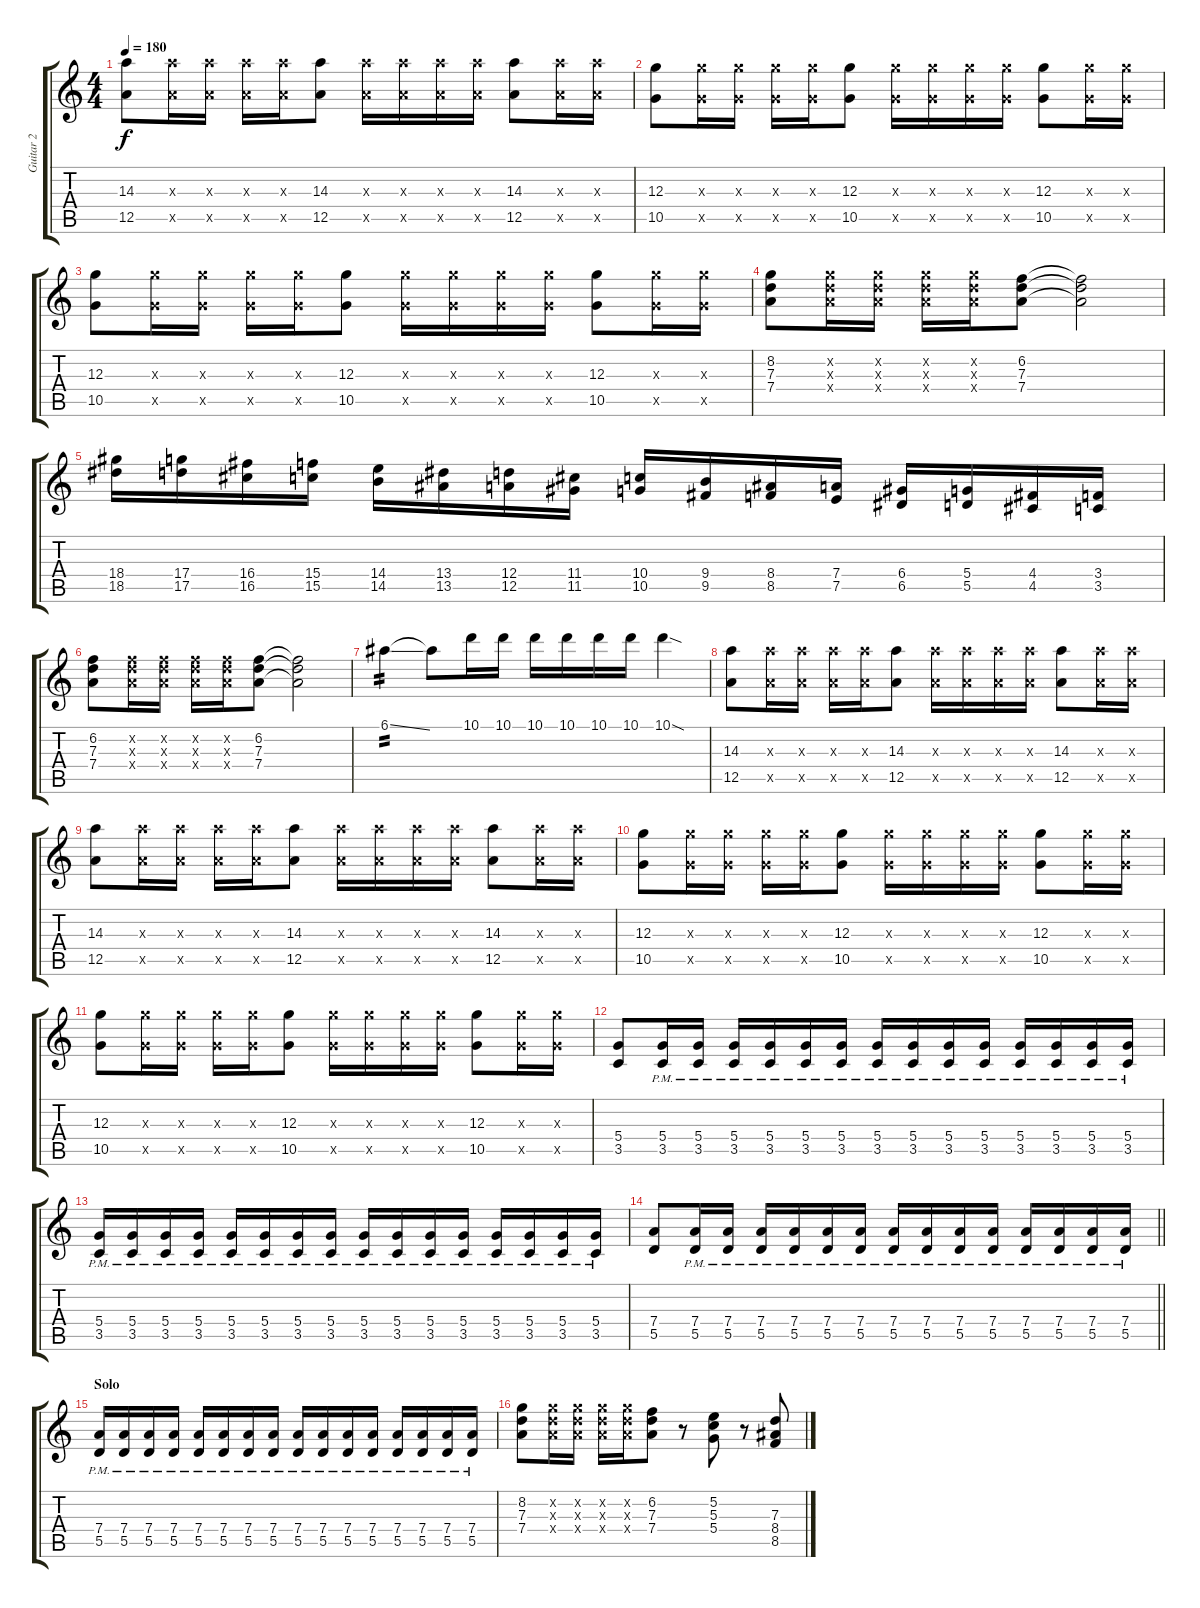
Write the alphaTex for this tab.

\track ("Guitar 2" "Guitar 2") {instrument overdrivenguitar}
\staff {score tabs}
\tuning (E4 B3 G3 D3 A2 E2) {hide}
\ts (4 4)
\tempo 180
\clef g2
\ks c
(14.3 12.5).8{dy f} (14.3{x} 12.5{x}).16 (14.3{x} 12.5{x}).16 (14.3{x} 12.5{x}).16 (14.3{x} 12.5{x}).16 (14.3 12.5).8 (14.3{x} 12.5{x}).16 (14.3{x} 12.5{x}).16 (14.3{x} 12.5{x}).16 (14.3{x} 12.5{x}).16 (14.3 12.5).8 (14.3{x} 12.5{x}).16 (14.3{x} 12.5{x}).16 |
(12.3 10.5).8 (12.3{x} 10.5{x}).16 (12.3{x} 10.5{x}).16 (12.3{x} 10.5{x}).16 (12.3{x} 10.5{x}).16 (12.3 10.5).8 (12.3{x} 10.5{x}).16 (12.3{x} 10.5{x}).16 (12.3{x} 10.5{x}).16 (12.3{x} 10.5{x}).16 (12.3 10.5).8 (12.3{x} 10.5{x}).16 (12.3{x} 10.5{x}).16 |
(12.3 10.5).8 (12.3{x} 10.5{x}).16 (12.3{x} 10.5{x}).16 (12.3{x} 10.5{x}).16 (12.3{x} 10.5{x}).16 (12.3 10.5).8 (12.3{x} 10.5{x}).16 (12.3{x} 10.5{x}).16 (12.3{x} 10.5{x}).16 (12.3{x} 10.5{x}).16 (12.3 10.5).8 (12.3{x} 10.5{x}).16 (12.3{x} 10.5{x}).16 |
(8.2 7.3 7.4).8 (8.2{x} 7.3{x} 7.4{x}).16 (8.2{x} 7.3{x} 7.4{x}).16 (8.2{x} 7.3{x} 7.4{x}).16 (8.2{x} 7.3{x} 7.4{x}).16 (6.2 7.3 7.4).8 (6.2{t} 7.3{t} 7.4{t}).2 |
(18.4 18.5).16 (17.4 17.5).16 (16.4 16.5).16 (15.4 15.5).16 (14.4 14.5).16 (13.4 13.5).16 (12.4 12.5).16 (11.4 11.5).16 (10.4 10.5).16 (9.4 9.5).16 (8.4 8.5).16 (7.4 7.5).16 (6.4 6.5).16 (5.4 5.5).16 (4.4 4.5).16 (3.4 3.5).16 |
(6.2 7.3 7.4).8 (6.2{x} 7.3{x} 7.4{x}).16 (6.2{x} 7.3{x} 7.4{x}).16 (6.2{x} 7.3{x} 7.4{x}).16 (6.2{x} 7.3{x} 7.4{x}).16 (6.2 7.3 7.4).8 (6.2{t} 7.3{t} 7.4{t}).2 |
6.1{ss}.4{tp 2} 6.1{t}.8 10.1.16 10.1.16 10.1.16 10.1.16 10.1.16 10.1.16 10.1{sod}.4 |
(14.3 12.5).8 (14.3{x} 12.5{x}).16 (14.3{x} 12.5{x}).16 (14.3{x} 12.5{x}).16 (14.3{x} 12.5{x}).16 (14.3 12.5).8 (14.3{x} 12.5{x}).16 (14.3{x} 12.5{x}).16 (14.3{x} 12.5{x}).16 (14.3{x} 12.5{x}).16 (14.3 12.5).8 (14.3{x} 12.5{x}).16 (14.3{x} 12.5{x}).16 |
(14.3 12.5).8 (14.3{x} 12.5{x}).16 (14.3{x} 12.5{x}).16 (14.3{x} 12.5{x}).16 (14.3{x} 12.5{x}).16 (14.3 12.5).8 (14.3{x} 12.5{x}).16 (14.3{x} 12.5{x}).16 (14.3{x} 12.5{x}).16 (14.3{x} 12.5{x}).16 (14.3 12.5).8 (14.3{x} 12.5{x}).16 (14.3{x} 12.5{x}).16 |
(12.3 10.5).8 (12.3{x} 10.5{x}).16 (12.3{x} 10.5{x}).16 (12.3{x} 10.5{x}).16 (12.3{x} 10.5{x}).16 (12.3 10.5).8 (12.3{x} 10.5{x}).16 (12.3{x} 10.5{x}).16 (12.3{x} 10.5{x}).16 (12.3{x} 10.5{x}).16 (12.3 10.5).8 (12.3{x} 10.5{x}).16 (12.3{x} 10.5{x}).16 |
(12.3 10.5).8 (12.3{x} 10.5{x}).16 (12.3{x} 10.5{x}).16 (12.3{x} 10.5{x}).16 (12.3{x} 10.5{x}).16 (12.3 10.5).8 (12.3{x} 10.5{x}).16 (12.3{x} 10.5{x}).16 (12.3{x} 10.5{x}).16 (12.3{x} 10.5{x}).16 (12.3 10.5).8 (12.3{x} 10.5{x}).16 (12.3{x} 10.5{x}).16 |
(5.4 3.5).8 (5.4{pm} 3.5{pm}).16 (5.4{pm} 3.5{pm}).16 (5.4{pm} 3.5{pm}).16 (5.4{pm} 3.5{pm}).16 (5.4{pm} 3.5{pm}).16 (5.4{pm} 3.5{pm}).16 (5.4{pm} 3.5{pm}).16 (5.4{pm} 3.5{pm}).16 (5.4{pm} 3.5{pm}).16 (5.4{pm} 3.5{pm}).16 (5.4{pm} 3.5{pm}).16 (5.4{pm} 3.5{pm}).16 (5.4{pm} 3.5{pm}).16 (5.4{pm} 3.5{pm}).16 |
(5.4{pm} 3.5{pm}).16 (5.4{pm} 3.5{pm}).16 (5.4{pm} 3.5{pm}).16 (5.4{pm} 3.5{pm}).16 (5.4{pm} 3.5{pm}).16 (5.4{pm} 3.5{pm}).16 (5.4{pm} 3.5{pm}).16 (5.4{pm} 3.5{pm}).16 (5.4{pm} 3.5{pm}).16 (5.4{pm} 3.5{pm}).16 (5.4{pm} 3.5{pm}).16 (5.4{pm} 3.5{pm}).16 (5.4{pm} 3.5{pm}).16 (5.4{pm} 3.5{pm}).16 (5.4{pm} 3.5{pm}).16 (5.4{pm} 3.5{pm}).16 |
\barLineRight lightlight
(7.4 5.5).8 (7.4{pm} 5.5{pm}).16 (7.4{pm} 5.5{pm}).16 (7.4{pm} 5.5{pm}).16 (7.4{pm} 5.5{pm}).16 (7.4{pm} 5.5{pm}).16 (7.4{pm} 5.5{pm}).16 (7.4{pm} 5.5{pm}).16 (7.4{pm} 5.5{pm}).16 (7.4{pm} 5.5{pm}).16 (7.4{pm} 5.5{pm}).16 (7.4{pm} 5.5{pm}).16 (7.4{pm} 5.5{pm}).16 (7.4{pm} 5.5{pm}).16 (7.4{pm} 5.5{pm}).16 |
\section ("" "Solo")
(7.4{pm} 5.5{pm}).16 (7.4{pm} 5.5{pm}).16 (7.4{pm} 5.5{pm}).16 (7.4{pm} 5.5{pm}).16 (7.4{pm} 5.5{pm}).16 (7.4{pm} 5.5{pm}).16 (7.4{pm} 5.5{pm}).16 (7.4{pm} 5.5{pm}).16 (7.4{pm} 5.5{pm}).16 (7.4{pm} 5.5{pm}).16 (7.4{pm} 5.5{pm}).16 (7.4{pm} 5.5{pm}).16 (7.4{pm} 5.5{pm}).16 (7.4{pm} 5.5{pm}).16 (7.4{pm} 5.5{pm}).16 (7.4{pm} 5.5{pm}).16 |
(8.2 7.3 7.4).8 (8.2{x} 7.3{x} 7.4{x}).16 (8.2{x} 7.3{x} 7.4{x}).16 (8.2{x} 7.3{x} 7.4{x}).16 (8.2{x} 7.3{x} 7.4{x}).16 (6.2 7.3 7.4).8 r.8 (5.2 5.3 5.4).8 r.8 (7.3 8.4 8.5).8
